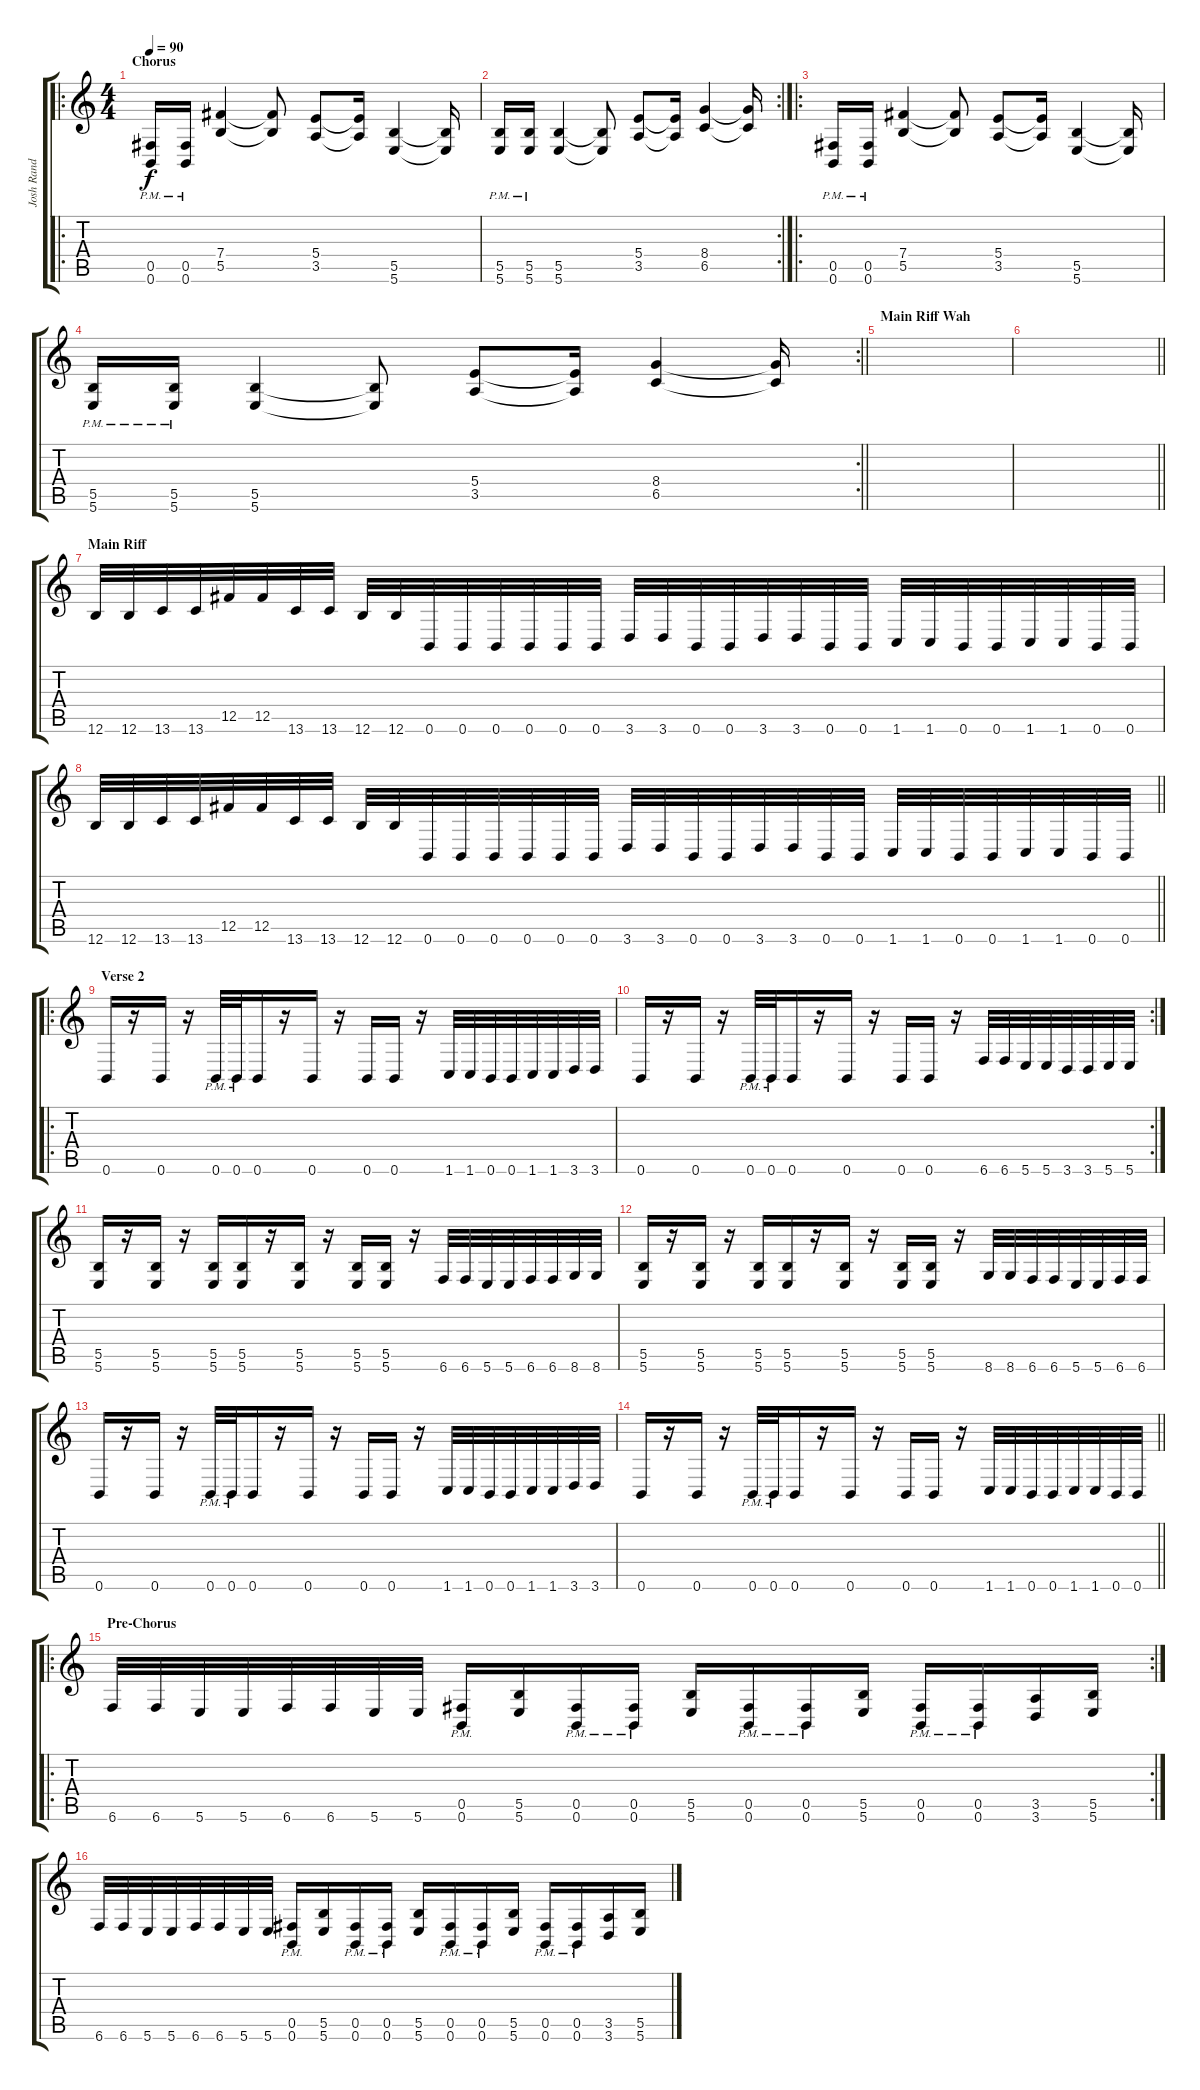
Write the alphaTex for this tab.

\track ("Josh Rand" "Josh Rand") {instrument distortionguitar}
\staff {score tabs}
\tuning (Db4 Ab3 E3 B2 Gb2 B1) {hide}
\ro
\ts (4 4)
\section ("" "Chorus")
\tempo 90
\clef g2
\ks c
(0.5{pm} 0.6{pm}).16{dy f} (0.5{pm} 0.6{pm}).16 (7.4 5.5).4 (7.4{t} 5.5{t}).8 (5.4 3.5).8 (5.4{t} 3.5{t}).16 (5.5 5.6).4 (5.5{t} 5.6{t}).16 |
\rc 2
(5.5{pm} 5.6{pm}).16 (5.5{pm} 5.6{pm}).16 (5.5 5.6).4 (5.5{t} 5.6{t}).8 (5.4 3.5).8 (5.4{t} 3.5{t}).16 (8.4 6.5).4 (8.4{t} 6.5{t}).16 |
\ro
(0.5{pm} 0.6{pm}).16 (0.5{pm} 0.6{pm}).16 (7.4 5.5).4 (7.4{t} 5.5{t}).8 (5.4 3.5).8 (5.4{t} 3.5{t}).16 (5.5 5.6).4 (5.5{t} 5.6{t}).16 |
\rc 2
\barLineRight lightlight
(5.5{pm} 5.6{pm}).16 (5.5{pm} 5.6{pm}).16 (5.5 5.6).4 (5.5{t} 5.6{t}).8 (5.4 3.5).8 (5.4{t} 3.5{t}).16 (8.4 6.5).4 (8.4{t} 6.5{t}).16 |
\section ("" "Main Riff Wah")
|
\barLineRight lightlight
|
\section ("" "Main Riff")
12.6.32 12.6.32 13.6.32 13.6.32 12.5.32 12.5.32 13.6.32 13.6.32 12.6.32 12.6.32 0.6.32 0.6.32 0.6.32 0.6.32 0.6.32 0.6.32 3.6.32 3.6.32 0.6.32 0.6.32 3.6.32 3.6.32 0.6.32 0.6.32 1.6.32 1.6.32 0.6.32 0.6.32 1.6.32 1.6.32 0.6.32 0.6.32 |
\barLineRight lightlight
12.6.32 12.6.32 13.6.32 13.6.32 12.5.32 12.5.32 13.6.32 13.6.32 12.6.32 12.6.32 0.6.32 0.6.32 0.6.32 0.6.32 0.6.32 0.6.32 3.6.32 3.6.32 0.6.32 0.6.32 3.6.32 3.6.32 0.6.32 0.6.32 1.6.32 1.6.32 0.6.32 0.6.32 1.6.32 1.6.32 0.6.32 0.6.32 |
\ro
\section ("" "Verse 2")
0.6.16 r.16 0.6.16 r.16 0.6{pm}.32 0.6{pm}.32 0.6.16 r.16 0.6.16 r.16 0.6.16 0.6.16 r.16 1.6.32 1.6.32 0.6.32 0.6.32 1.6.32 1.6.32 3.6.32 3.6.32 |
\rc 2
0.6.16 r.16 0.6.16 r.16 0.6{pm}.32 0.6{pm}.32 0.6.16 r.16 0.6.16 r.16 0.6.16 0.6.16 r.16 6.6.32 6.6.32 5.6.32 5.6.32 3.6.32 3.6.32 5.6.32 5.6.32 |
(5.5 5.6).16 r.16 (5.5 5.6).16 r.16 (5.5 5.6).16 (5.5 5.6).16 r.16 (5.5 5.6).16 r.16 (5.5 5.6).16 (5.5 5.6).16 r.16 6.6.32 6.6.32 5.6.32 5.6.32 6.6.32 6.6.32 8.6.32 8.6.32 |
(5.5 5.6).16 r.16 (5.5 5.6).16 r.16 (5.5 5.6).16 (5.5 5.6).16 r.16 (5.5 5.6).16 r.16 (5.5 5.6).16 (5.5 5.6).16 r.16 8.6.32 8.6.32 6.6.32 6.6.32 5.6.32 5.6.32 6.6.32 6.6.32 |
0.6.16 r.16 0.6.16 r.16 0.6{pm}.32 0.6{pm}.32 0.6.16 r.16 0.6.16 r.16 0.6.16 0.6.16 r.16 1.6.32 1.6.32 0.6.32 0.6.32 1.6.32 1.6.32 3.6.32 3.6.32 |
\barLineRight lightlight
0.6.16 r.16 0.6.16 r.16 0.6{pm}.32 0.6{pm}.32 0.6.16 r.16 0.6.16 r.16 0.6.16 0.6.16 r.16 1.6.32 1.6.32 0.6.32 0.6.32 1.6.32 1.6.32 0.6.32 0.6.32 |
\ro
\rc 2
\section ("" "Pre-Chorus")
6.6.32 6.6.32 5.6.32 5.6.32 6.6.32 6.6.32 5.6.32 5.6.32 (0.5{pm} 0.6{pm}).16 (5.5 5.6).16 (0.5{pm} 0.6{pm}).16 (0.5{pm} 0.6{pm}).16 (5.5 5.6).16 (0.5{pm} 0.6{pm}).16 (0.5{pm} 0.6{pm}).16 (5.5 5.6).16 (0.5{pm} 0.6{pm}).16 (0.5{pm} 0.6{pm}).16 (3.5 3.6).16 (5.5 5.6).16 |
6.6.32 6.6.32 5.6.32 5.6.32 6.6.32 6.6.32 5.6.32 5.6.32 (0.5{pm} 0.6{pm}).16 (5.5 5.6).16 (0.5{pm} 0.6{pm}).16 (0.5{pm} 0.6{pm}).16 (5.5 5.6).16 (0.5{pm} 0.6{pm}).16 (0.5{pm} 0.6{pm}).16 (5.5 5.6).16 (0.5{pm} 0.6{pm}).16 (0.5{pm} 0.6{pm}).16 (3.5 3.6).16 (5.5 5.6).16
